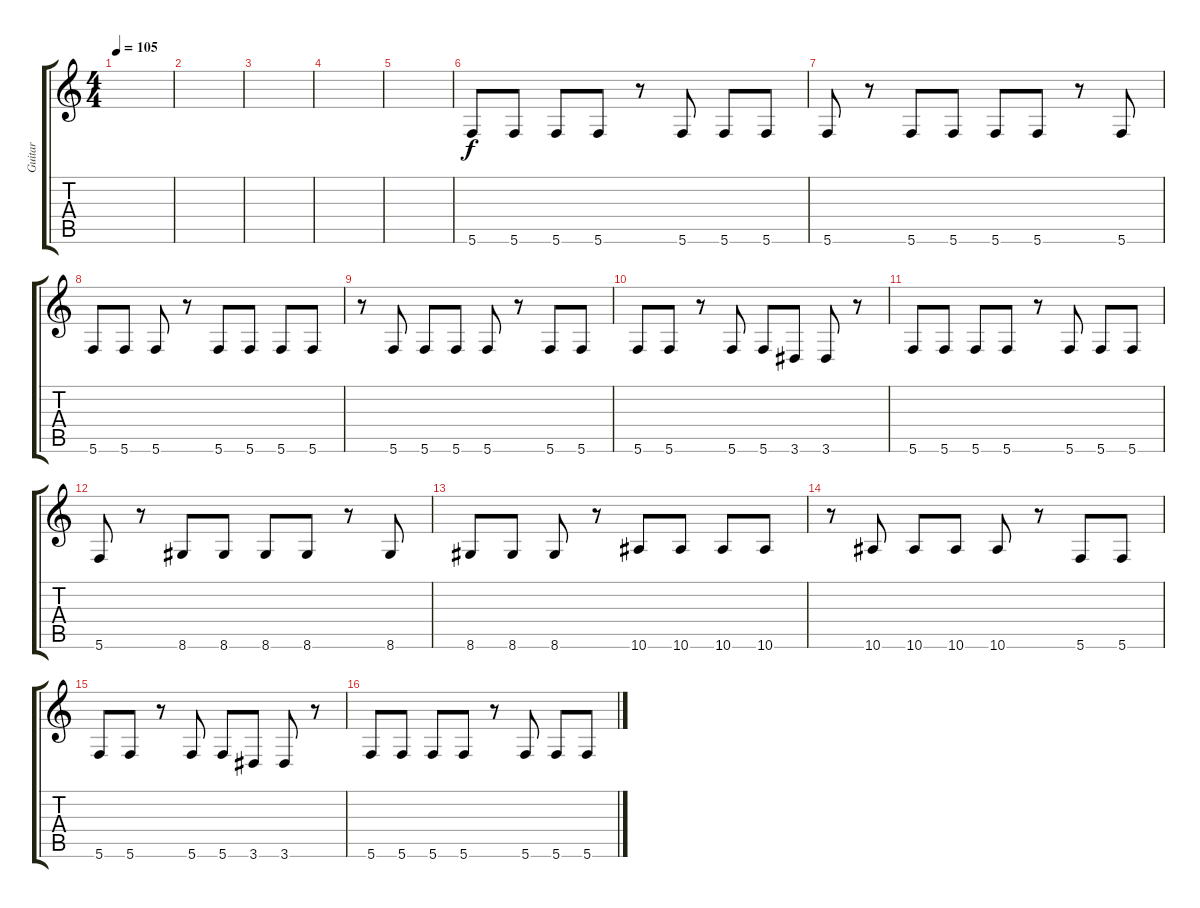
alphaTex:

\track ("Guitar" "Guitar") {instrument distortionguitar}
\staff {score tabs}
\tuning (D4 A3 F3 C3 G2 C2) {hide}
\ts (4 4)
\tempo 105
\clef g2
\ks c
|
|
|
|
|
5.6.8 5.6.8 5.6.8 5.6.8 r.8 5.6.8 5.6.8 5.6.8 |
5.6.8 r.8 5.6.8 5.6.8 5.6.8 5.6.8 r.8 5.6.8 |
5.6.8 5.6.8 5.6.8 r.8 5.6.8 5.6.8 5.6.8 5.6.8 |
r.8 5.6.8 5.6.8 5.6.8 5.6.8 r.8 5.6.8 5.6.8 |
5.6.8 5.6.8 r.8 5.6.8 5.6.8 3.6.8 3.6.8 r.8 |
5.6.8 5.6.8 5.6.8 5.6.8 r.8 5.6.8 5.6.8 5.6.8 |
5.6.8 r.8 8.6.8 8.6.8 8.6.8 8.6.8 r.8 8.6.8 |
8.6.8 8.6.8 8.6.8 r.8 10.6.8 10.6.8 10.6.8 10.6.8 |
r.8 10.6.8 10.6.8 10.6.8 10.6.8 r.8 5.6.8 5.6.8 |
5.6.8 5.6.8 r.8 5.6.8 5.6.8 3.6.8 3.6.8 r.8 |
5.6.8 5.6.8 5.6.8 5.6.8 r.8 5.6.8 5.6.8 5.6.8
